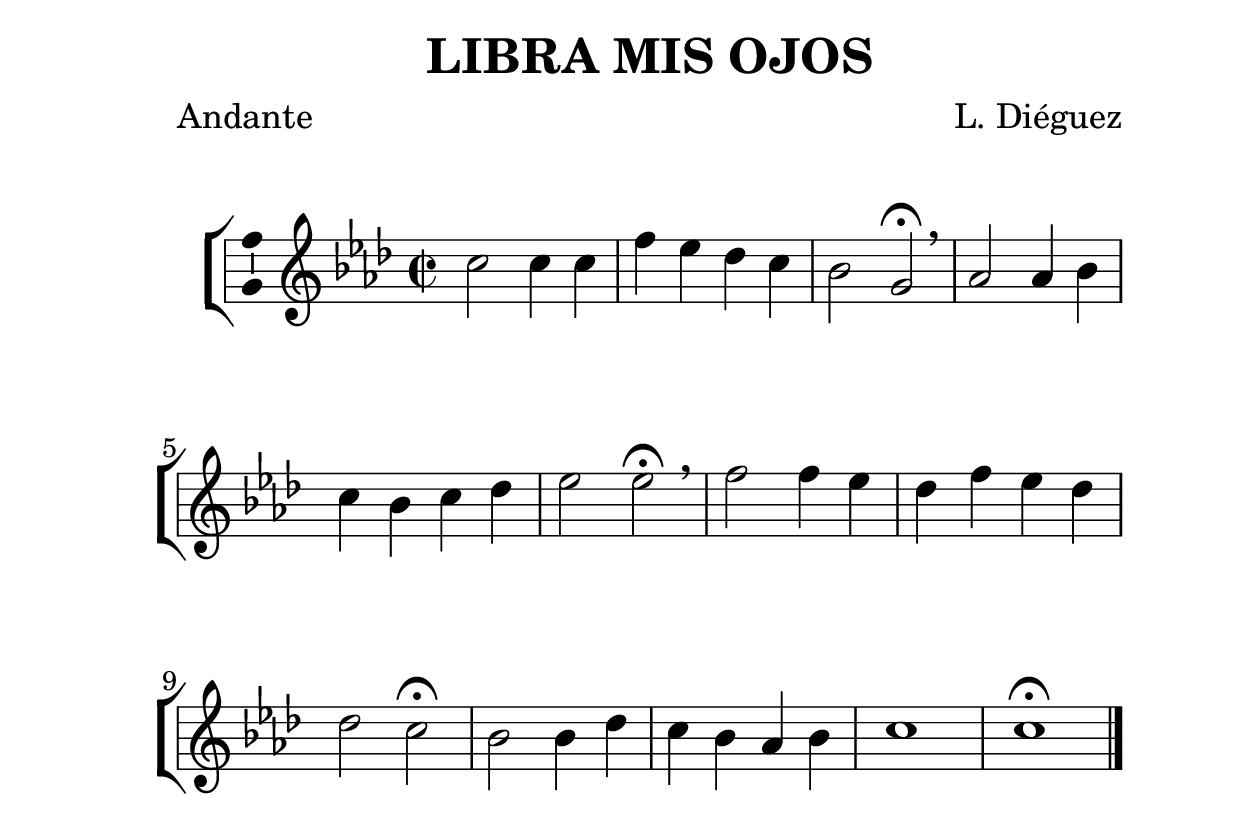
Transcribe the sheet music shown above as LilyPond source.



%versión de lilypond para la que se ha escrito esta partitura:
\version "2.16.0"

	%Tamaño papel
	#(set-default-paper-size "a4")
	%Tamaño partitura
	#(set-global-staff-size 30)
	%No responde al pulsar sobre una nota
	#(ly:set-option 'point-and-click #f)

%parámetros del encabezamiento:
\header {
	%title = "LIBRA MIS OJOS"
	title = \markup{\fontsize #-1 "LIBRA MIS OJOS"}
	subtitle = ""
	composer = "L. Diéguez"
	poet = "Andante"
	meter = ""
	arranger = ""
%	tagline="Monasterio de la Madre de Dios. Buenafuente del Sistal."
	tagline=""
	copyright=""
	}

%parámetros asociados al papel:
\paper  {
	oddHeaderMarkup = \markup {\fill-line { \on-the-fly #not-first-page \fromproperty #'header:title \on-the-fly #not-first-page \fromproperty #'header:composer }}
	evenHeaderMarkup = \markup {\fill-line { \fromproperty #'header:composer \fromproperty #'header:title }}
	#(set-paper-size "a4")
	print-page-number = ##f
	first-page-number = 1
	print-first-page-number = ##f
%	head-separation = 3.0 \cm
	top-margin = 2.0 \cm
	bottom-margin = 0.0\cm
%%%	bottom-margin = -2.0\cm
	left-margin = 3.0 \cm
	line-width = 16.0 \cm
	indent = 8\mm
	interscoreline = 2.\mm
	between-system-space = 15\mm
%	para que las partituras no llenen la hoja:
	ragged-bottom = ##t
%	idem para la última hoja:
	ragged-last-bottom = ##f
%	para que las partituras llenen el ancho del papel:
	ragged-last = ##f
	after-title-space = 2.5 \cm
%page-count=1
%system-count=4

	%Flexible Vertical Spacing
%	markup-markup-spacing =
%	#'((basic-distance . 15) (minimum-distance . 15) (padding . 3))
	markup-system-spacing =
	#'((basic-distance . 15) (minimum-distance . 15) (padding . 3))
	system-system-spacing =
	#'((basic-distance . 15) (minimum-distance . 15) (padding . 3))
	score-system-spacing =
	#'((basic-distance . 15) (minimum-distance . 15) (padding . 5))
%	top-system-spacing = % header
%	#'((basic-distance . 8) (minimum-distance . 0) (padding . 0))
%	top-markup-spacing =
%	#'((basic-distance . 20) (minimum-distance . 20) (padding . 0))
	last-bottom-spacing = % footer
	#'((basic-distance . 5) (minimum-distance . 5) (padding . 0))
%	score-markup-spacing =
%	#'((basic-distance . 16) (minimum-distance . 13) (padding . 0))

	}


%parámetros que afectan a toda la partitura:
global =  {
	%clave de sol (G):
	\clef G
	%armadura:
%%%	\transpose a b
	\key aes \major
	\tempo 4=80
	\set Score.tempoHideNote = ##t
	}


melodia =
%%%	\transpose a b
{
	\relative c'' {

\time 2/2

\phrasingSlurDashed

c2 c4 c
f4 ees des c
bes2 g \fermata \breathe
aes2 aes4 bes
c4 bes c des
ees2 ees \fermata \breathe
f2 f4 ees
des4 f ees des
des2 c \fermata
bes2 bes4 des
c4 bes aes bes
c1
c1 \fermata

\bar "|."
}
}


texto = \lyricmode {
\set stanza =#"1. " Li -- bra mis o -- jos de la muer -- te
da -- les la luz que~es su des -- ti -- no.
Yo co -- mo~el cie -- go del ca -- mi -- no
pi -- do~un mi -- la -- gro pa -- ra ver -- te.
	}

textodos = \lyricmode {
\set stanza =#"2. " Haz de~es -- ta pie -- dra de mis ma -- nos
u -- na~he -- rra -- mien -- ta cons -- truc -- ti -- va;
cu -- ra su fie -- bre po -- se -- si -- va
y~á -- bre -- la~al bien de mis her -- ma -- nos.
	}

textotres = \lyricmode {
\set stanza =#"3. " Que yo com -- pren -- da, Se -- ñor mí -- o,
al que se que -- ja~y re -- tro -- ce -- de;
que~el co -- ra -- zón no se me que -- de
de -- sen -- ten -- di -- da -- men -- te frí -- o.
	}

textocuatro = \lyricmode {
\set stanza =#"4. " Guar -- da mi fe del e -- ne -- mi -- go
(¡tan -- tos me di -- cen que~es -- tás muer -- to!).
Tú que co -- no -- ces el de -- sier -- to
da -- me tu ma -- no~y ven con -- mi -- go.
	}


vozStaff = \context Voice = vozStaff
\with {\consists "Ambitus_engraver"}
<<
	\set Staff.instrumentName = ""
	\set Staff.shortInstrumentName = ""
	\set Staff.midiInstrument = #"acoustic grand"
	\set Staff.midiMinimumVolume = #0.7
	\set Staff.midiMaximumVolume = #0.9
	\global
	\melodia
	>>


textoStaff = \context Lyrics = textoStaff <<
%	\set vocalName =#"1. "
	\set shortVocalName =#"1. "
	\lyricsto vozStaff \texto
	>>

textodosStaff = \context Lyrics = textodosStaff <<
%	\set vocalName =#"2. "
	\set shortVocalName =#"2. "
	\lyricsto vozStaff \textodos
	>>

textotresStaff = \context Lyrics = textotresStaff <<
%	\set vocalName =#"3. "
	\set shortVocalName =#"3. "
	\lyricsto vozStaff \textotres
	>>

textocuatroStaff = \context Lyrics = textocuatroStaff <<
%	\set vocalName =#"4. "
	\set shortVocalName =#"4. "
	\lyricsto vozStaff \textocuatro
	>>


\book {
	\score {
		\context ChoirStaff {
			\override StaffGroup.SystemStartBracket #'collapse-height = #1
			\override Score.SystemStartBar #'collapse-height = #1
			<<
			\vozStaff
			\textoStaff
			\textodosStaff
			\textotresStaff
			\textocuatroStaff
			>>
		}
		\layout {
	    		\context {
				\Lyrics
				%\override LyricText #'font-size = #2
				}
	   		\context {
				\Score
				%\override StaffSymbol #'staff-space = #(magstep +3)
%%%				\override InstrumentName #'X-offset = #1.5
				\override InstrumentName #'X-offset = #3.5
				\override InstrumentName #'font-series = #'bold
				}
%%%			\context {
%%%				\Staff
%%%				\remove "Time_signature_engraver"
%%%				\override BarLine #'transparent = ##t
%%%				}
			}
		}
	\score {
		\context ChoirStaff {
			\override StaffGroup.SystemStartBracket #'collapse-height = #1
			\override Score.SystemStartBar #'collapse-height = #1
			<<
			\vozStaff
			>>
		}
		\midi {
	  		\context {
	  			\Score
				tempoWholesPerMinute = #(ly:make-moment 70 4)
				}
			}
		}
}


